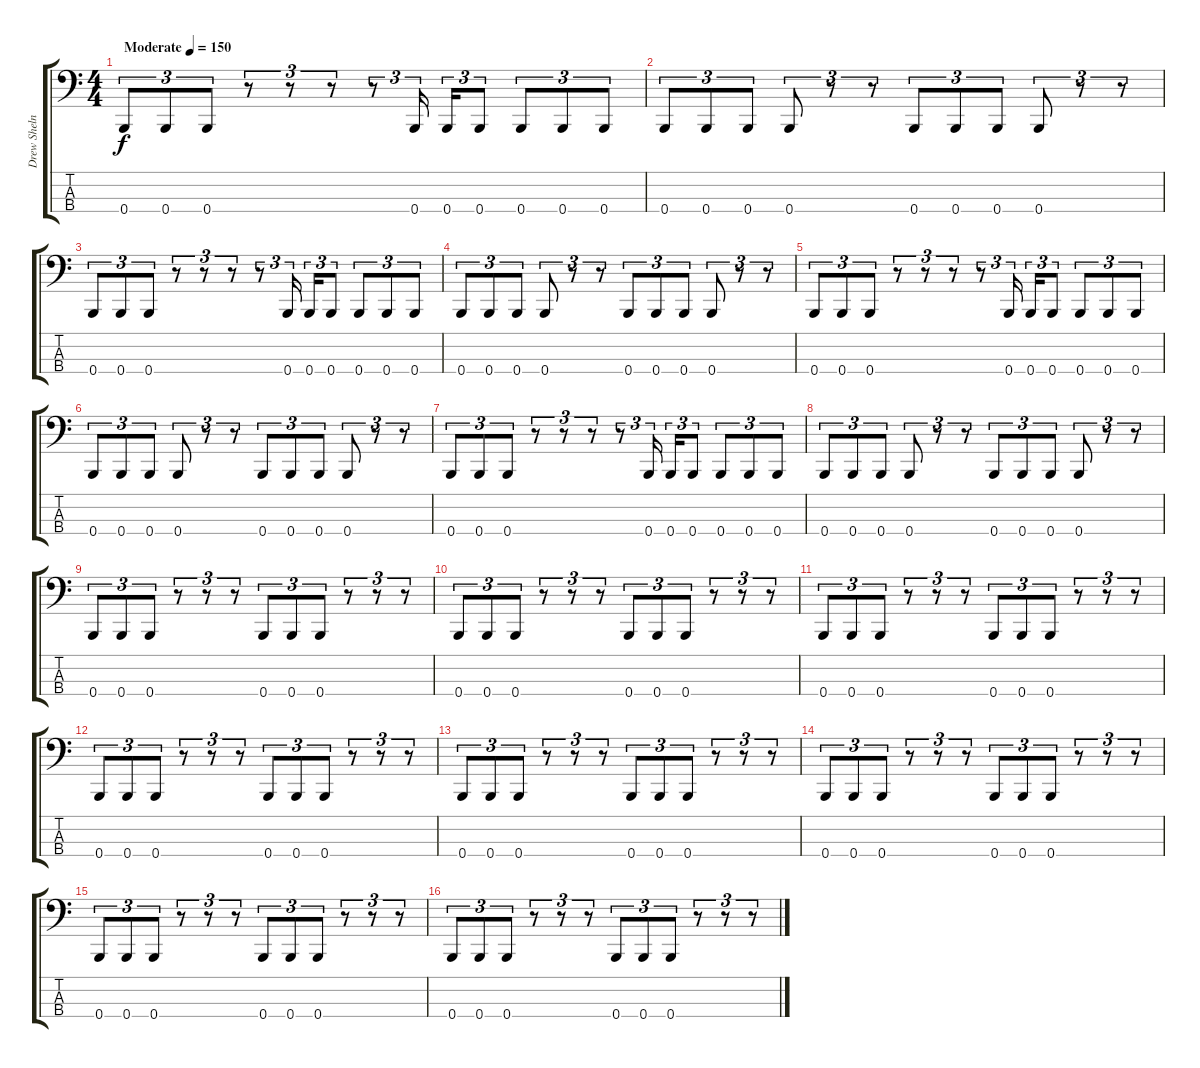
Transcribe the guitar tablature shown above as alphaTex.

\track ("Drew Shelnutt (Bass)" "Drew Sheln") {instrument electricbassfinger}
\staff {score tabs}
\tuning (E2 B1 Gb1 B0) {hide}
\ts (4 4)
\tempo (150 "Moderate")
\clef f4
\ks c
0.4.8{tu (3 2) dy f instrument electricbassfinger} 0.4.8{tu (3 2)} 0.4.8{tu (3 2)} r.8{tu (3 2)} r.8{tu (3 2)} r.8{tu (3 2)} r.8{tu (3 2)} 0.4.16{tu (3 2) beam splitsecondary} 0.4.16{tu (3 2)} 0.4.8{tu (3 2)} 0.4.8{tu (3 2)} 0.4.8{tu (3 2)} 0.4.8{tu (3 2)} |
0.4.8{tu (3 2)} 0.4.8{tu (3 2)} 0.4.8{tu (3 2)} 0.4.8{tu (3 2)} r.8{tu (3 2)} r.8{tu (3 2)} 0.4.8{tu (3 2)} 0.4.8{tu (3 2)} 0.4.8{tu (3 2)} 0.4.8{tu (3 2)} r.8{tu (3 2)} r.8{tu (3 2)} |
0.4.8{tu (3 2)} 0.4.8{tu (3 2)} 0.4.8{tu (3 2)} r.8{tu (3 2)} r.8{tu (3 2)} r.8{tu (3 2)} r.8{tu (3 2)} 0.4.16{tu (3 2) beam splitsecondary} 0.4.16{tu (3 2)} 0.4.8{tu (3 2)} 0.4.8{tu (3 2)} 0.4.8{tu (3 2)} 0.4.8{tu (3 2)} |
0.4.8{tu (3 2)} 0.4.8{tu (3 2)} 0.4.8{tu (3 2)} 0.4.8{tu (3 2)} r.8{tu (3 2)} r.8{tu (3 2)} 0.4.8{tu (3 2)} 0.4.8{tu (3 2)} 0.4.8{tu (3 2)} 0.4.8{tu (3 2)} r.8{tu (3 2)} r.8{tu (3 2)} |
0.4.8{tu (3 2)} 0.4.8{tu (3 2)} 0.4.8{tu (3 2)} r.8{tu (3 2)} r.8{tu (3 2)} r.8{tu (3 2)} r.8{tu (3 2)} 0.4.16{tu (3 2) beam splitsecondary} 0.4.16{tu (3 2)} 0.4.8{tu (3 2)} 0.4.8{tu (3 2)} 0.4.8{tu (3 2)} 0.4.8{tu (3 2)} |
0.4.8{tu (3 2)} 0.4.8{tu (3 2)} 0.4.8{tu (3 2)} 0.4.8{tu (3 2)} r.8{tu (3 2)} r.8{tu (3 2)} 0.4.8{tu (3 2)} 0.4.8{tu (3 2)} 0.4.8{tu (3 2)} 0.4.8{tu (3 2)} r.8{tu (3 2)} r.8{tu (3 2)} |
0.4.8{tu (3 2)} 0.4.8{tu (3 2)} 0.4.8{tu (3 2)} r.8{tu (3 2)} r.8{tu (3 2)} r.8{tu (3 2)} r.8{tu (3 2)} 0.4.16{tu (3 2) beam splitsecondary} 0.4.16{tu (3 2)} 0.4.8{tu (3 2)} 0.4.8{tu (3 2)} 0.4.8{tu (3 2)} 0.4.8{tu (3 2)} |
0.4.8{tu (3 2)} 0.4.8{tu (3 2)} 0.4.8{tu (3 2)} 0.4.8{tu (3 2)} r.8{tu (3 2)} r.8{tu (3 2)} 0.4.8{tu (3 2)} 0.4.8{tu (3 2)} 0.4.8{tu (3 2)} 0.4.8{tu (3 2)} r.8{tu (3 2)} r.8{tu (3 2)} |
0.4.8{tu (3 2)} 0.4.8{tu (3 2)} 0.4.8{tu (3 2)} r.8{tu (3 2)} r.8{tu (3 2)} r.8{tu (3 2)} 0.4.8{tu (3 2)} 0.4.8{tu (3 2)} 0.4.8{tu (3 2)} r.8{tu (3 2)} r.8{tu (3 2)} r.8{tu (3 2)} |
0.4.8{tu (3 2)} 0.4.8{tu (3 2)} 0.4.8{tu (3 2)} r.8{tu (3 2)} r.8{tu (3 2)} r.8{tu (3 2)} 0.4.8{tu (3 2)} 0.4.8{tu (3 2)} 0.4.8{tu (3 2)} r.8{tu (3 2)} r.8{tu (3 2)} r.8{tu (3 2)} |
0.4.8{tu (3 2)} 0.4.8{tu (3 2)} 0.4.8{tu (3 2)} r.8{tu (3 2)} r.8{tu (3 2)} r.8{tu (3 2)} 0.4.8{tu (3 2)} 0.4.8{tu (3 2)} 0.4.8{tu (3 2)} r.8{tu (3 2)} r.8{tu (3 2)} r.8{tu (3 2)} |
0.4.8{tu (3 2)} 0.4.8{tu (3 2)} 0.4.8{tu (3 2)} r.8{tu (3 2)} r.8{tu (3 2)} r.8{tu (3 2)} 0.4.8{tu (3 2)} 0.4.8{tu (3 2)} 0.4.8{tu (3 2)} r.8{tu (3 2)} r.8{tu (3 2)} r.8{tu (3 2)} |
0.4.8{tu (3 2)} 0.4.8{tu (3 2)} 0.4.8{tu (3 2)} r.8{tu (3 2)} r.8{tu (3 2)} r.8{tu (3 2)} 0.4.8{tu (3 2)} 0.4.8{tu (3 2)} 0.4.8{tu (3 2)} r.8{tu (3 2)} r.8{tu (3 2)} r.8{tu (3 2)} |
0.4.8{tu (3 2)} 0.4.8{tu (3 2)} 0.4.8{tu (3 2)} r.8{tu (3 2)} r.8{tu (3 2)} r.8{tu (3 2)} 0.4.8{tu (3 2)} 0.4.8{tu (3 2)} 0.4.8{tu (3 2)} r.8{tu (3 2)} r.8{tu (3 2)} r.8{tu (3 2)} |
0.4.8{tu (3 2)} 0.4.8{tu (3 2)} 0.4.8{tu (3 2)} r.8{tu (3 2)} r.8{tu (3 2)} r.8{tu (3 2)} 0.4.8{tu (3 2)} 0.4.8{tu (3 2)} 0.4.8{tu (3 2)} r.8{tu (3 2)} r.8{tu (3 2)} r.8{tu (3 2)} |
0.4.8{tu (3 2)} 0.4.8{tu (3 2)} 0.4.8{tu (3 2)} r.8{tu (3 2)} r.8{tu (3 2)} r.8{tu (3 2)} 0.4.8{tu (3 2)} 0.4.8{tu (3 2)} 0.4.8{tu (3 2)} r.8{tu (3 2)} r.8{tu (3 2)} r.8{tu (3 2)}
